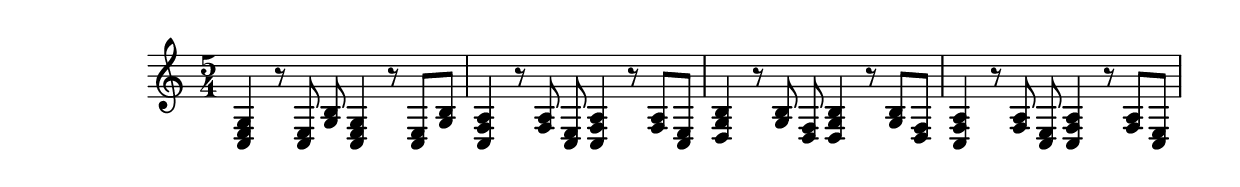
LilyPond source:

\version "2.20.0"

% montuno

\score {
    \new Staff {
        \time 5/4
        <c e g>4 r8 <c e>8 <g b>8 <c e g>4 r8 <c e>8 <g b>8 |
        <f a c>4 r8 <f a>8 <c e>8 <f a c>4 r8 <f a>8 <c e>8 |
        <g b d>4 r8 <g b>8 <d f>8 <g b d>4 r8 <g b>8 <d f>8 |
        <f a c>4 r8 <f a>8 <c e>8 <f a c>4 r8 <f a>8 <c e>8 |
    }

    \layout { }
    \midi { 
        \tempo 4 = 100
    }
}
